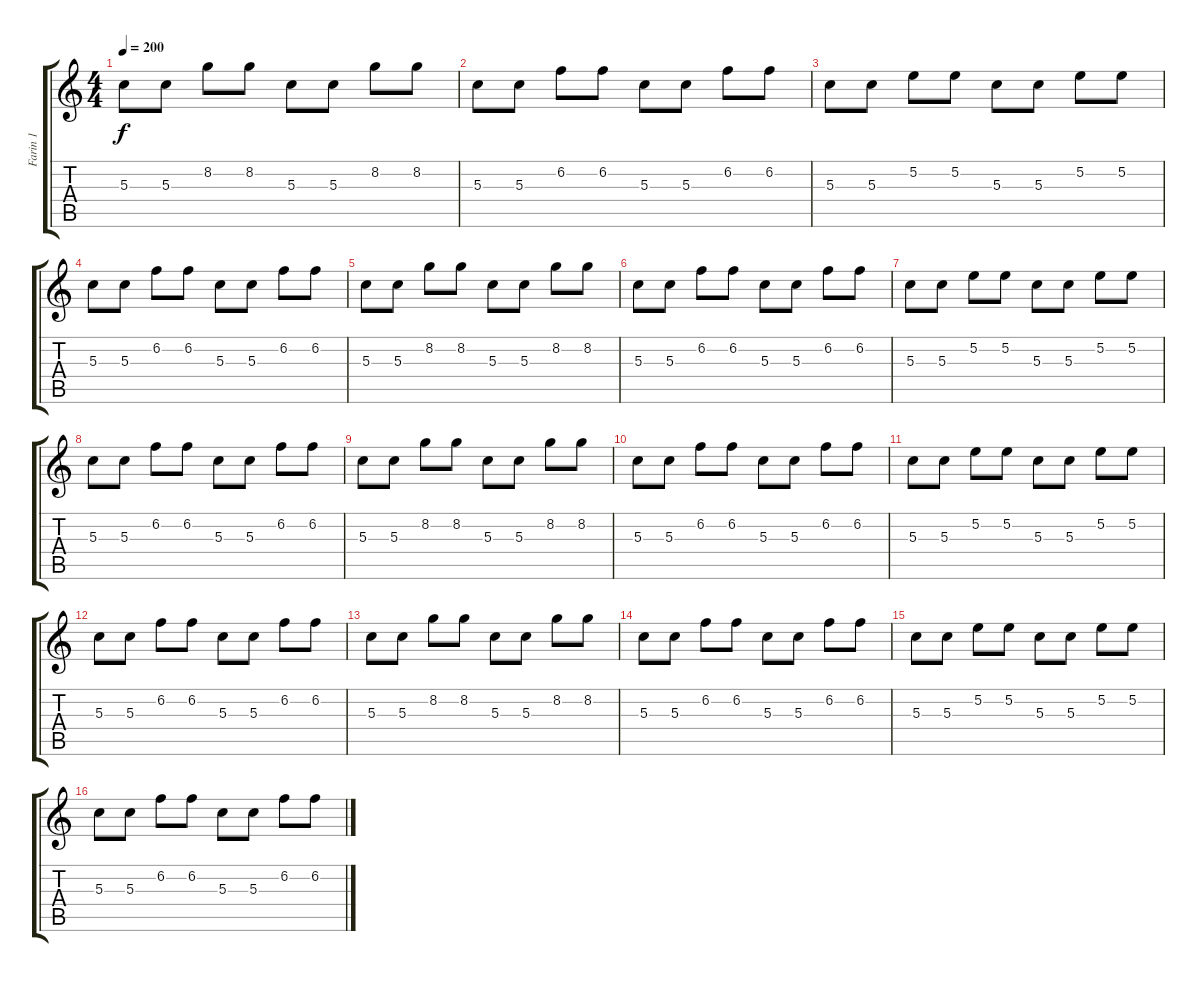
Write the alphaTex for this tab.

\track ("Farin 1" "Farin 1") {instrument distortionguitar}
\staff {score tabs}
\tuning (E4 B3 G3 D3 A2 E2) {hide}
\ts (4 4)
\tempo 200
\clef g2
\ks c
5.3.8{dy f} 5.3.8 8.2.8 8.2.8 5.3.8 5.3.8 8.2.8 8.2.8 |
5.3.8 5.3.8 6.2.8 6.2.8 5.3.8 5.3.8 6.2.8 6.2.8 |
5.3.8 5.3.8 5.2.8 5.2.8 5.3.8 5.3.8 5.2.8 5.2.8 |
5.3.8 5.3.8 6.2.8 6.2.8 5.3.8 5.3.8 6.2.8 6.2.8 |
5.3.8 5.3.8 8.2.8 8.2.8 5.3.8 5.3.8 8.2.8 8.2.8 |
5.3.8 5.3.8 6.2.8 6.2.8 5.3.8 5.3.8 6.2.8 6.2.8 |
5.3.8 5.3.8 5.2.8 5.2.8 5.3.8 5.3.8 5.2.8 5.2.8 |
5.3.8 5.3.8 6.2.8 6.2.8 5.3.8 5.3.8 6.2.8 6.2.8 |
5.3.8 5.3.8 8.2.8 8.2.8 5.3.8 5.3.8 8.2.8 8.2.8 |
5.3.8 5.3.8 6.2.8 6.2.8 5.3.8 5.3.8 6.2.8 6.2.8 |
5.3.8 5.3.8 5.2.8 5.2.8 5.3.8 5.3.8 5.2.8 5.2.8 |
5.3.8 5.3.8 6.2.8 6.2.8 5.3.8 5.3.8 6.2.8 6.2.8 |
5.3.8 5.3.8 8.2.8 8.2.8 5.3.8 5.3.8 8.2.8 8.2.8 |
5.3.8 5.3.8 6.2.8 6.2.8 5.3.8 5.3.8 6.2.8 6.2.8 |
5.3.8 5.3.8 5.2.8 5.2.8 5.3.8 5.3.8 5.2.8 5.2.8 |
5.3.8 5.3.8 6.2.8 6.2.8 5.3.8 5.3.8 6.2.8 6.2.8
